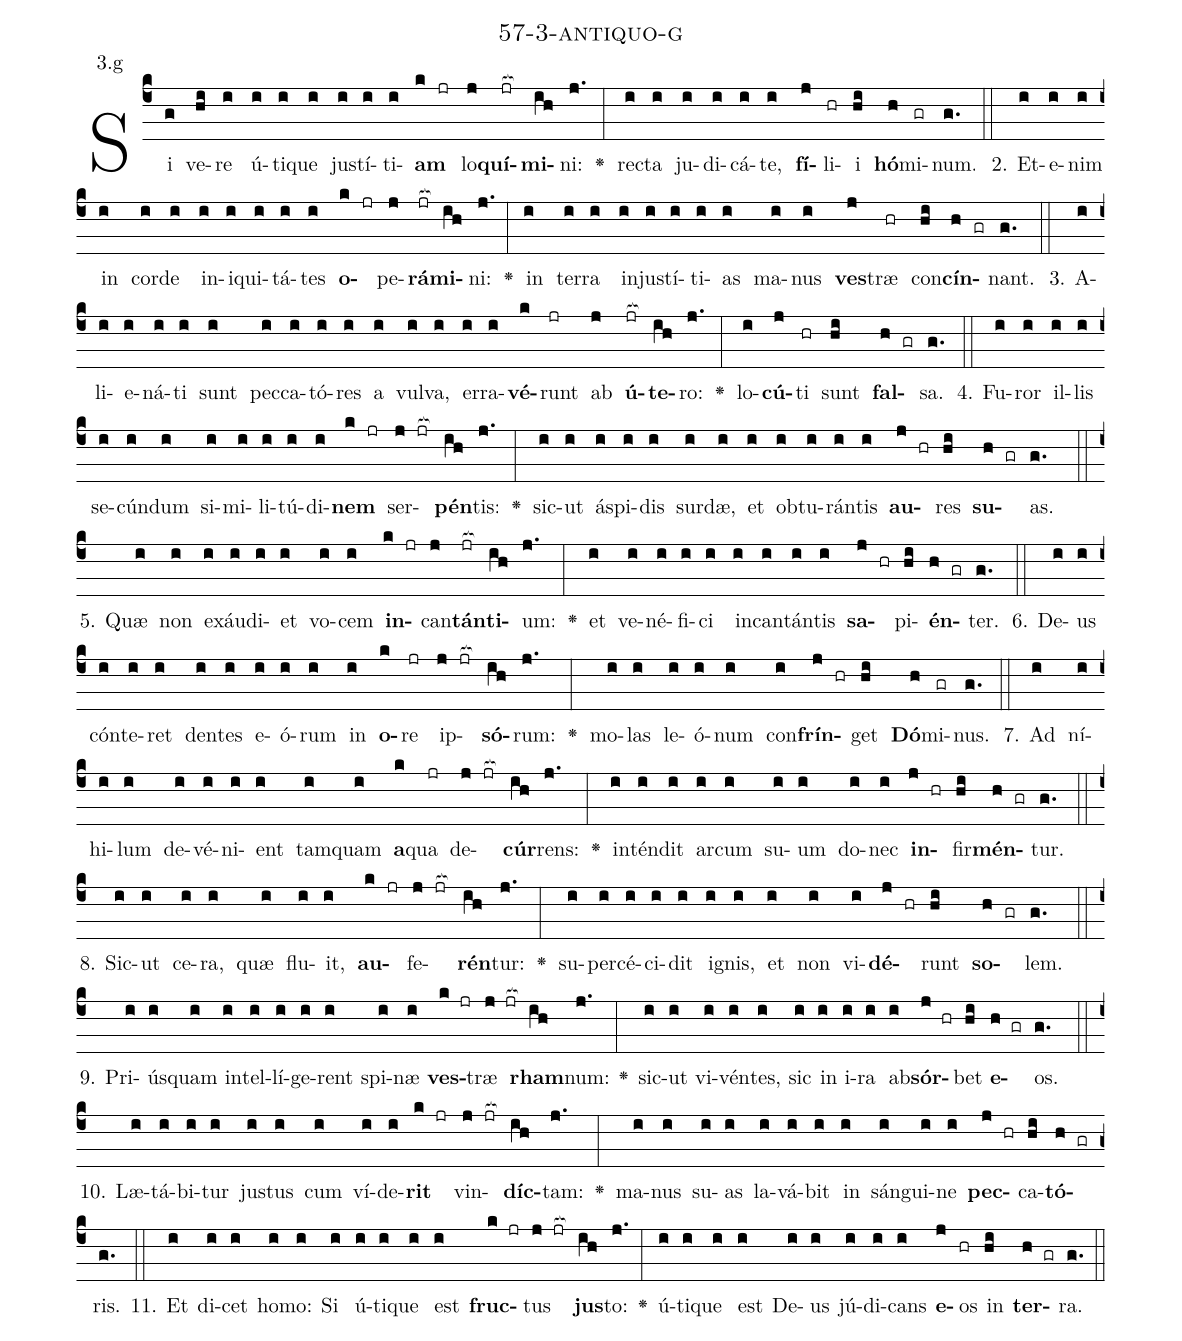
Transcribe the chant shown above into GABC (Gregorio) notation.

name: 57-3-antiquo-g;
annotation: 3.g;
%%
(c4)Si(g) ve(hi)re(i) ú(i)ti(i)que(i) jus(i)tí(i)ti(i)<b>am</b>(k jr) lo(j)<b>quí</b>(jr[ocb:1{])<b>mi</b>(ih[ocb:0}])ni:(j.) <v>\greheightstar</v>(:) rec(i)ta(i) ju(i)di(i)cá(i)te,(i) <b>fí</b>(j)li(hr)i(hi) <b>hó</b>(h)mi(gr)num.(g.) (::)
2. Et(i)e(i)nim(i) in(i) cor(i)de(i) in(i)i(i)qui(i)tá(i)tes(i) <b>o</b>(k jr)pe(j)<b>rá</b>(jr[ocb:1{])<b>mi</b>(ih[ocb:0}])ni:(j.) <v>\greheightstar</v>(:) in(i) ter(i)ra(i) in(i)jus(i)tí(i)ti(i)as(i) ma(i)nus(i) <b>ves</b>(j)træ(hr) con(hi)<b>cín</b>(h gr)nant.(g.) (::)
3. A(i)li(i)e(i)ná(i)ti(i) sunt(i) pec(i)ca(i)tó(i)res(i) a(i) vul(i)va,(i) er(i)ra(i)<b>vé</b>(k)runt(jr) ab(j) <b>ú</b>(jr[ocb:1{])<b>te</b>(ih[ocb:0}])ro:(j.) <v>\greheightstar</v>(:) lo(i)<b>cú</b>(j)ti(hr) sunt(hi) <b>fal</b>(h gr)sa.(g.) (::)
4. Fu(i)ror(i) il(i)lis(i) se(i)cún(i)dum(i) si(i)mi(i)li(i)tú(i)di(i)<b>nem</b>(k jr) ser(j jr[ocb:1{])<b>pén</b>(ih[ocb:0}])tis:(j.) <v>\greheightstar</v>(:) sic(i)ut(i) ás(i)pi(i)dis(i) sur(i)dæ,(i) et(i) ob(i)tu(i)rán(i)tis(i) <b>au</b>(j hr)res(hi) <b>su</b>(h gr)as.(g.) (::)
5. Quæ(i) non(i) ex(i)áu(i)di(i)et(i) vo(i)cem(i) <b>in</b>(k jr)can(j)<b>tán</b>(jr[ocb:1{])<b>ti</b>(ih[ocb:0}])um:(j.) <v>\greheightstar</v>(:) et(i) ve(i)né(i)fi(i)ci(i) in(i)can(i)tán(i)tis(i) <b>sa</b>(j hr)pi(hi)<b>én</b>(h gr)ter.(g.) (::)
6. De(i)us(i) cón(i)te(i)ret(i) den(i)tes(i) e(i)ó(i)rum(i) in(i) <b>o</b>(k)re(jr) ip(j jr[ocb:1{])<b>só</b>(ih[ocb:0}])rum:(j.) <v>\greheightstar</v>(:) mo(i)las(i) le(i)ó(i)num(i) con(i)<b>frín</b>(j hr)get(hi) <b>Dó</b>(h)mi(gr)nus.(g.) (::)
7. Ad(i) ní(i)hi(i)lum(i) de(i)vé(i)ni(i)ent(i) tam(i)quam(i) <b>a</b>(k)qua(jr) de(j jr[ocb:1{])<b>cúr</b>(ih[ocb:0}])rens:(j.) <v>\greheightstar</v>(:) in(i)tén(i)dit(i) ar(i)cum(i) su(i)um(i) do(i)nec(i) <b>in</b>(j hr)fir(hi)<b>mén</b>(h gr)tur.(g.) (::)
8. Sic(i)ut(i) ce(i)ra,(i) quæ(i) flu(i)it,(i) <b>au</b>(k jr)fe(j jr[ocb:1{])<b>rén</b>(ih[ocb:0}])tur:(j.) <v>\greheightstar</v>(:) su(i)per(i)cé(i)ci(i)dit(i) i(i)gnis,(i) et(i) non(i) vi(i)<b>dé</b>(j hr)runt(hi) <b>so</b>(h gr)lem.(g.) (::)
9. Pri(i)ús(i)quam(i) in(i)tel(i)lí(i)ge(i)rent(i) spi(i)næ(i) <b>ves</b>(k jr)træ(j jr[ocb:1{]) <b>rham</b>(ih[ocb:0}])num:(j.) <v>\greheightstar</v>(:) sic(i)ut(i) vi(i)vén(i)tes,(i) sic(i) in(i) i(i)ra(i) ab(i)<b>sór</b>(j hr)bet(hi) <b>e</b>(h gr)os.(g.) (::)
10. Læ(i)tá(i)bi(i)tur(i) jus(i)tus(i) cum(i) ví(i)de(i)<b>rit</b>(k jr) vin(j jr[ocb:1{])<b>díc</b>(ih[ocb:0}])tam:(j.) <v>\greheightstar</v>(:) ma(i)nus(i) su(i)as(i) la(i)vá(i)bit(i) in(i) sán(i)gui(i)ne(i) <b>pec</b>(j hr)ca(hi)<b>tó</b>(h gr)ris.(g.) (::)
11. Et(i) di(i)cet(i) ho(i)mo:(i) Si(i) ú(i)ti(i)que(i) est(i) <b>fruc</b>(k jr)tus(j jr[ocb:1{]) <b>jus</b>(ih[ocb:0}])to:(j.) <v>\greheightstar</v>(:) ú(i)ti(i)que(i) est(i) De(i)us(i) jú(i)di(i)cans(i) <b>e</b>(j)os(hr) in(hi) <b>ter</b>(h gr)ra.(g.) (::)
